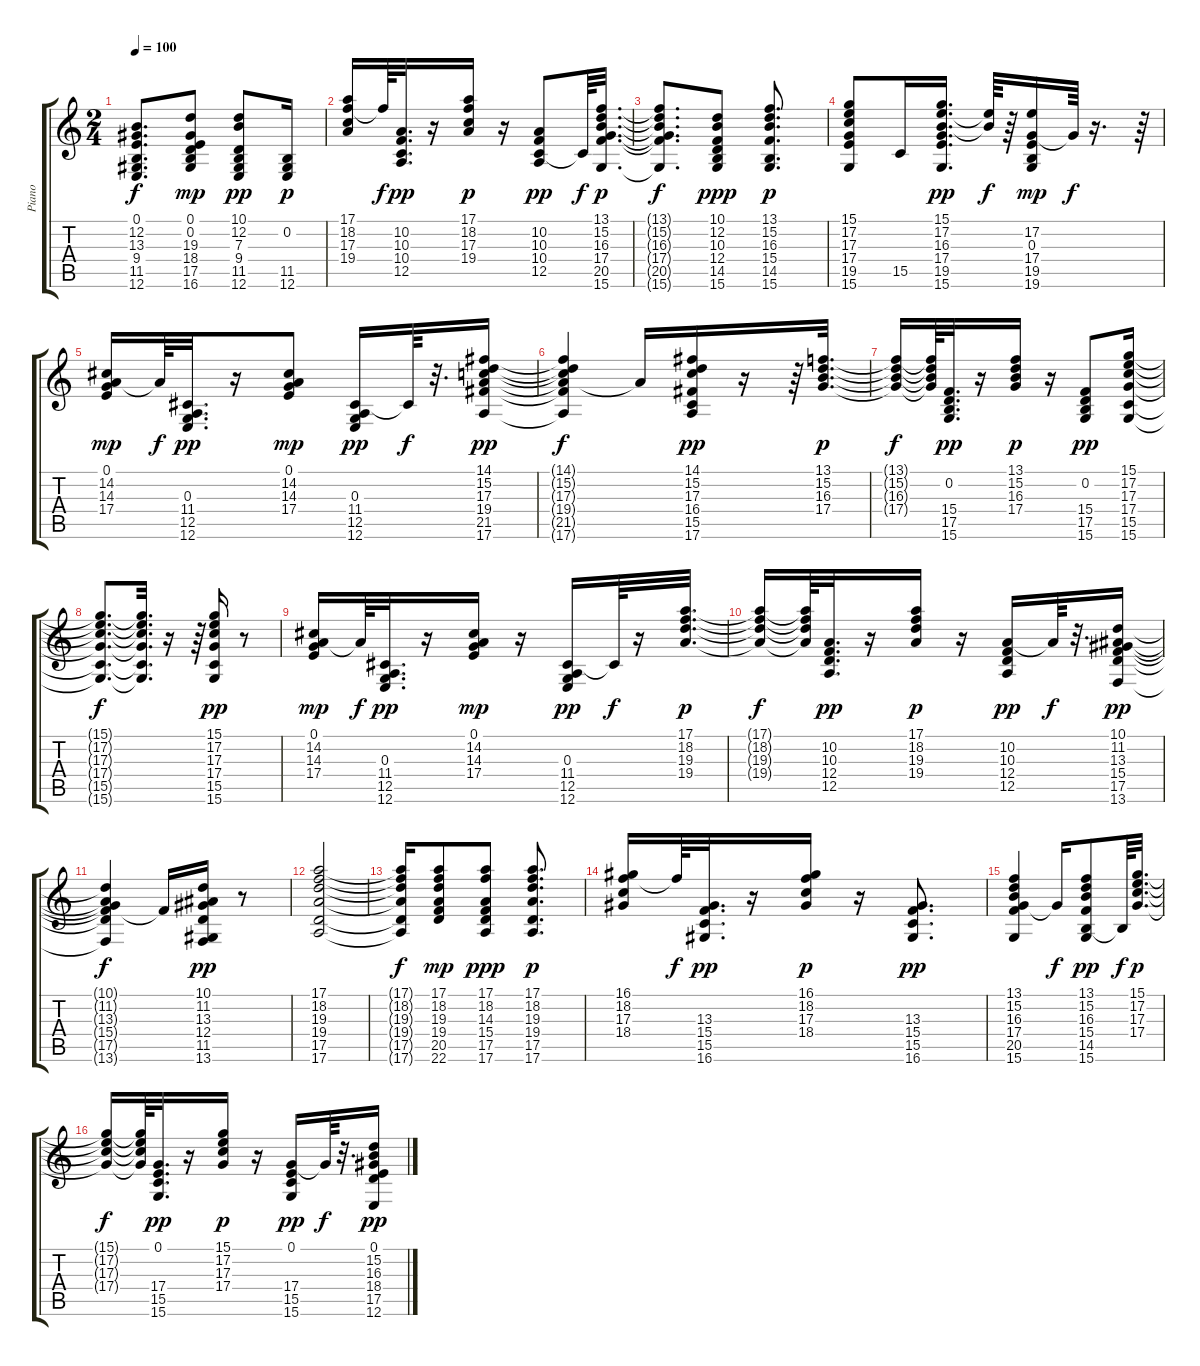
\track ("Piano" "Piano") {instrument acousticgrandpiano}
\staff {score tabs}
\tuning (E4 B3 G3 D3 A2 E2) {hide}
\ts (2 4)
\tempo 100
\clef g2
\ks c
(0.1{t} 12.2{t} 13.3{t} 9.4{t} 11.5{t} 12.6{t}).8{d dy f} (0.1 0.2 19.3 18.4 17.5 16.6).8{dy mp} (10.1 12.2 7.3 9.4 11.5 12.6).8{dy pp} (0.2 11.5 12.6).16{dy p} |
(17.1 18.2 17.3 19.4).16 18.2{t}.64{dy f} (10.2 10.3 10.4 12.5).32{d dy pp} r.16 (17.1 18.2 17.3 19.4).16{dy p} r.16 (10.2 10.3 10.4 12.5).8{dy pp} 10.4{t}.64{dy f} (13.1 15.2 16.3 17.4 20.5 15.6).32{d dy p} |
(13.1{t} 15.2{t} 16.3{t} 17.4{t} 20.5{t} 15.6{t}).8{d dy f} (10.1 12.2 10.3 12.4 14.5 15.6).8{dy ppp} (13.1 15.2 16.3 15.4 14.5 15.6).8{d dy p} |
(15.1 17.2 17.3 17.4 19.5 15.6).8 15.5.16 (15.1 17.2 16.3 17.4 19.5 15.6).16{d dy pp} (17.2{t} 16.3{t}).64{dy f} r.64 (17.2 0.3 17.4 19.5 19.6).16{dy mp} 17.4{t}.64{dy f} r.16{d} r.64 |
(0.1 14.2 14.3 17.4).16{dy mp} 14.3{t}.64{dy f} (0.3 11.4 12.5 12.6).32{d dy pp} r.16 (0.1 14.2 14.3 17.4).8{dy mp} (0.3 11.4 12.5 12.6).16{dy pp} 11.4{t}.64{dy f} r.32{d} (14.1 15.2 17.3 19.4 21.5 17.6).16{dy pp} |
(14.1{t} 15.2{t} 17.3{t} 19.4{t} 21.5{t} 17.6{t}).4{dy f} 19.4{t}.16 (14.1 15.2 17.3 16.4 15.5 17.6).16{dy pp} r.16 r.64 (13.1 15.2 16.3 17.4).32{d dy p} |
(13.1{t} 15.2{t} 16.3{t} 17.4{t}).16{dy f} (13.1{t} 15.2{t} 16.3{t} 17.4{t}).64 (0.2 15.4 17.5 15.6).32{d dy pp} r.16 (13.1 15.2 16.3 17.4).16{dy p} r.16 (0.2 15.4 17.5 15.6).8{dy pp} (15.1 17.2 17.3 17.4 15.5 15.6).16 |
(15.1{t} 17.2{t} 17.3{t} 17.4{t} 15.5{t} 15.6{t}).8{d dy f} (15.1{t} 17.2{t} 17.3{t} 17.4{t} 15.5{t} 15.6{t}).32{d} r.16 r.64 (15.1 17.2 17.3 17.4 15.5 15.6).16{dy pp} r.8 |
(0.1 14.2 14.3 17.4).16{dy mp} 14.3{t}.64{dy f} (0.3 11.4 12.5 12.6).32{d dy pp} r.16 (0.1 14.2 14.3 17.4).16{dy mp} r.16 (0.3 11.4 12.5 12.6).16{dy pp} 11.4{t}.64{dy f} r.16 (17.1 18.2 19.3 19.4).32{d dy p} |
(17.1{t} 18.2{t} 19.3{t} 19.4{t}).16{dy f} (17.1{t} 18.2{t} 19.3{t} 19.4{t}).64 (10.2 10.3 12.4 12.5).32{d dy pp} r.16 (17.1 18.2 19.3 19.4).16{dy p} r.16 (10.2 10.3 12.4 12.5).16{dy pp} 10.2{t}.64{dy f} r.32{d} (10.1 11.2 13.3 15.4 17.5 13.6).16{dy pp} |
(10.1{t} 11.2{t} 13.3{t} 15.4{t} 17.5{t} 13.6{t}).4{dy f} 15.4{t}.16 (10.1 11.2 13.3 12.4 11.5 13.6).16{dy pp} r.8 |
(17.1 18.2 19.3 19.4 17.5 17.6).2 |
(17.1{t} 18.2{t} 19.3{t} 19.4{t} 17.5{t} 17.6{t}).16{dy f} (17.1 18.2 19.3 19.4 20.5 22.6).8{dy mp} (17.1 18.2 14.3 15.4 17.5 17.6).8{dy ppp} (17.1 18.2 19.3 19.4 17.5 17.6).8{d dy p} |
(16.1 18.2 17.3 18.4).16 18.2{t}.64{dy f} (13.3 15.4 15.5 16.6).32{d dy pp} r.16 (16.1 18.2 17.3 18.4).16{dy p} r.16 (13.3 15.4 15.5 16.6).8{d dy pp} |
(13.1 15.2 16.3 17.4 20.5 15.6).4 17.4{t}.16{dy f} (13.1 15.2 16.3 15.4 14.5 15.6).8{dy pp} 14.5{t}.64{dy f} (15.1 17.2 17.3 17.4).32{d dy p} |
(15.1{t} 17.2{t} 17.3{t} 17.4{t}).16{dy f} (15.1{t} 17.2{t} 17.3{t} 17.4{t}).64 (0.1 17.4 15.5 15.6).32{d dy pp} r.16 (15.1 17.2 17.3 17.4).16{dy p} r.16 (0.1 17.4 15.5 15.6).16{dy pp} 17.4{t}.64{dy f} r.32{d} (0.1 15.2 16.3 18.4 17.5 12.6).16{dy pp}
